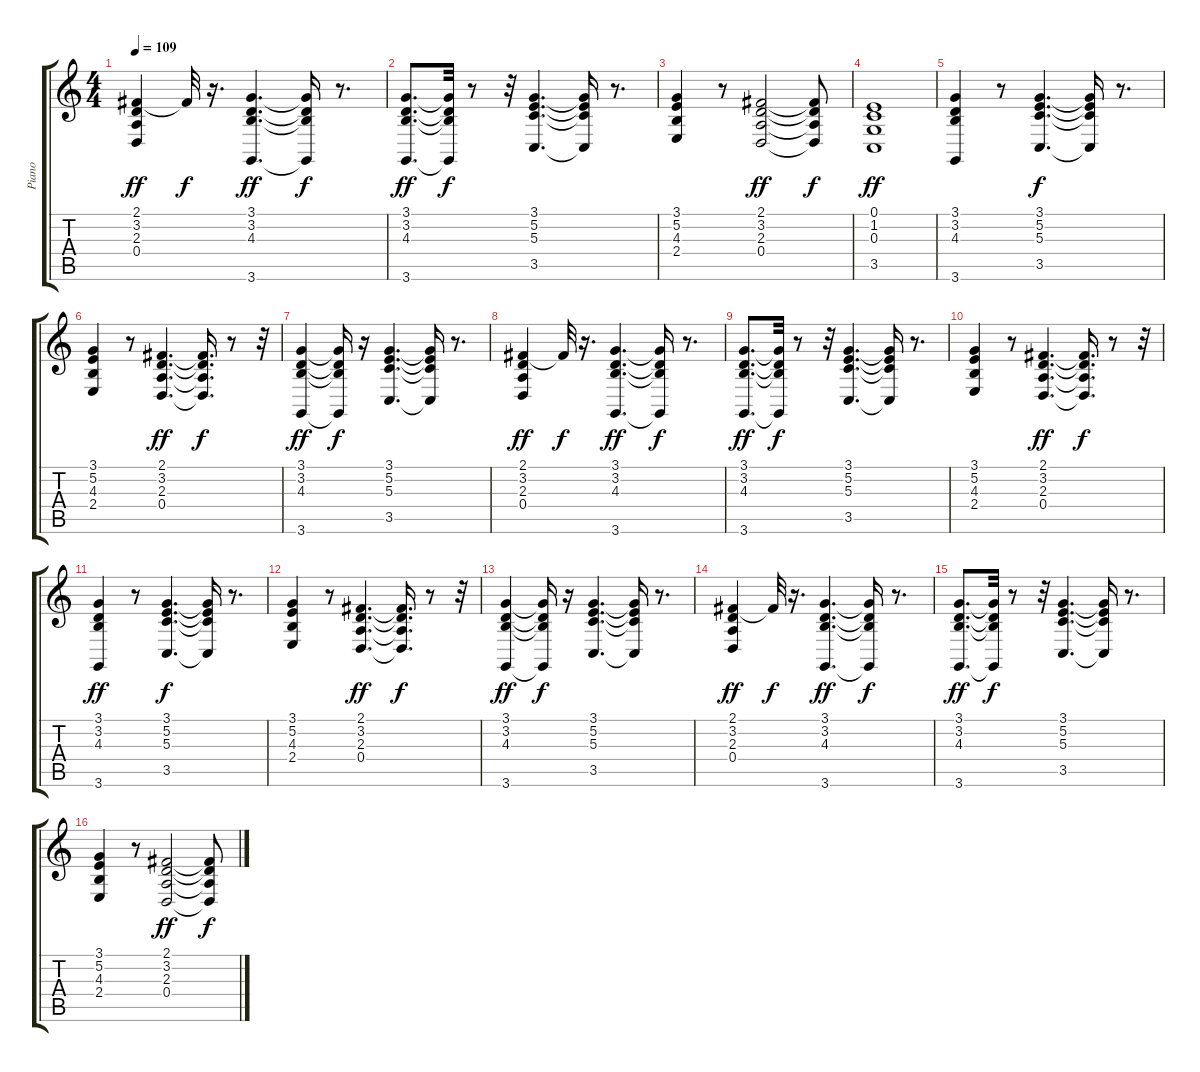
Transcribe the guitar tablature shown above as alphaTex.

\track ("Piano" "Piano") {instrument brightacousticpiano}
\staff {score tabs}
\tuning (E4 B3 G3 D3 A2 E2) {hide}
\ts (4 4)
\tempo 109
\clef g2
\ks c
(2.1 3.2 2.3 0.4).4{dy ff} 2.1{t}.32{dy f} r.16{d} (3.1 3.2 4.3 3.6).4{d dy ff} (3.1{t} 3.2{t} 4.3{t} 3.6{t}).16{dy f} r.8{d} |
(3.1 3.2 4.3 3.6).8{d dy ff} (3.1{t} 3.2{t} 4.3{t} 3.6{t}).32{dy f} r.8 r.32 (3.1 5.2 5.3 3.5).4{d} (3.1{t} 5.2{t} 5.3{t} 3.5{t}).16 r.8{d} |
(3.1 5.2 4.3 2.4).4 r.8 (2.1 3.2 2.3 0.4).2{dy ff} (2.1{t} 3.2{t} 2.3{t} 0.4{t}).8{dy f} |
(0.1 1.2 0.3 3.5).1{dy ff} |
(3.1 3.2 4.3 3.6).4 r.8 (3.1 5.2 5.3 3.5).4{d dy f} (3.1{t} 5.2{t} 5.3{t} 3.5{t}).16 r.8{d} |
(3.1 5.2 4.3 2.4).4 r.8 (2.1 3.2 2.3 0.4).4{d dy ff} (2.1{t} 3.2{t} 2.3{t} 0.4{t}).16{d dy f} r.8 r.32 |
(3.1 3.2 4.3 3.6).4{dy ff} (3.1{t} 3.2{t} 4.3{t} 3.6{t}).16{dy f} r.16 (3.1 5.2 5.3 3.5).4{d} (3.1{t} 5.2{t} 5.3{t} 3.5{t}).16 r.8{d} |
(2.1 3.2 2.3 0.4).4{dy ff} 2.1{t}.32{dy f} r.16{d} (3.1 3.2 4.3 3.6).4{d dy ff} (3.1{t} 3.2{t} 4.3{t} 3.6{t}).16{dy f} r.8{d} |
(3.1 3.2 4.3 3.6).8{d dy ff} (3.1{t} 3.2{t} 4.3{t} 3.6{t}).32{dy f} r.8 r.32 (3.1 5.2 5.3 3.5).4{d} (3.1{t} 5.2{t} 5.3{t} 3.5{t}).16 r.8{d} |
(3.1 5.2 4.3 2.4).4 r.8 (2.1 3.2 2.3 0.4).4{d dy ff} (2.1{t} 3.2{t} 2.3{t} 0.4{t}).16{d dy f} r.8 r.32 |
(3.1 3.2 4.3 3.6).4{dy ff} r.8 (3.1 5.2 5.3 3.5).4{d dy f} (3.1{t} 5.2{t} 5.3{t} 3.5{t}).16 r.8{d} |
(3.1 5.2 4.3 2.4).4 r.8 (2.1 3.2 2.3 0.4).4{d dy ff} (2.1{t} 3.2{t} 2.3{t} 0.4{t}).16{d dy f} r.8 r.32 |
(3.1 3.2 4.3 3.6).4{dy ff} (3.1{t} 3.2{t} 4.3{t} 3.6{t}).16{dy f} r.16 (3.1 5.2 5.3 3.5).4{d} (3.1{t} 5.2{t} 5.3{t} 3.5{t}).16 r.8{d} |
(2.1 3.2 2.3 0.4).4{dy ff} 2.1{t}.32{dy f} r.16{d} (3.1 3.2 4.3 3.6).4{d dy ff} (3.1{t} 3.2{t} 4.3{t} 3.6{t}).16{dy f} r.8{d} |
(3.1 3.2 4.3 3.6).8{d dy ff} (3.1{t} 3.2{t} 4.3{t} 3.6{t}).32{dy f} r.8 r.32 (3.1 5.2 5.3 3.5).4{d} (3.1{t} 5.2{t} 5.3{t} 3.5{t}).16 r.8{d} |
(3.1 5.2 4.3 2.4).4 r.8 (2.1 3.2 2.3 0.4).2{dy ff} (2.1{t} 3.2{t} 2.3{t} 0.4{t}).8{dy f}
